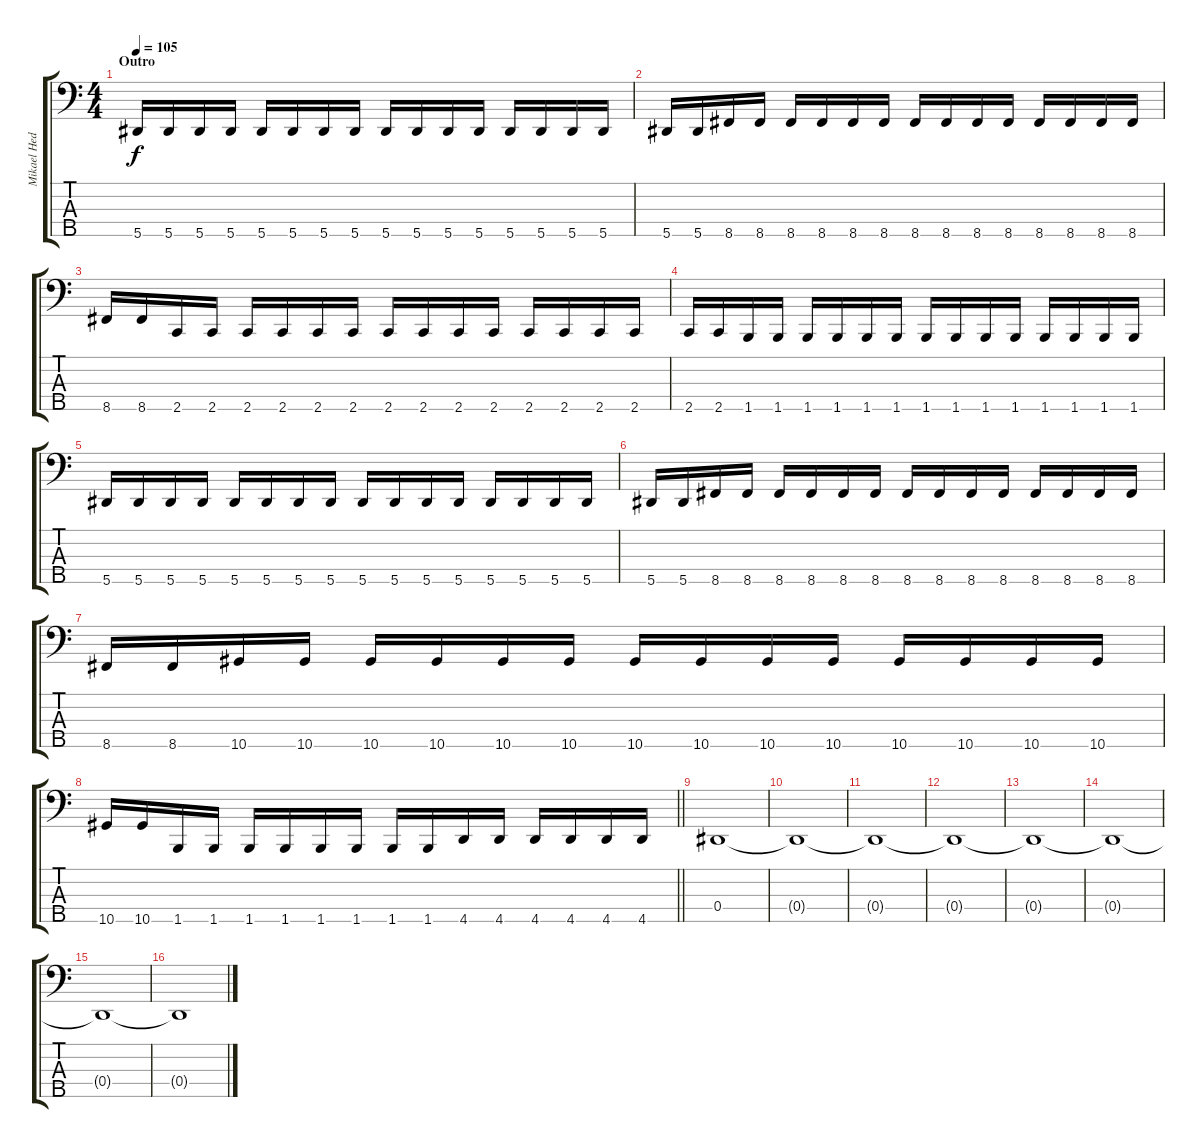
\track ("Mikael Hedlund" "Mikael Hed") {instrument electricbasspick}
\staff {score tabs}
\tuning (Gb2 Db2 Ab1 Eb1 Bb0) {hide}
\ts (4 4)
\section ("" "Outro")
\tempo 105
\clef f4
\ks c
5.5.16{dy f} 5.5.16 5.5.16 5.5.16 5.5.16 5.5.16 5.5.16 5.5.16 5.5.16 5.5.16 5.5.16 5.5.16 5.5.16 5.5.16 5.5.16 5.5.16 |
5.5.16 5.5.16 8.5.16 8.5.16 8.5.16 8.5.16 8.5.16 8.5.16 8.5.16 8.5.16 8.5.16 8.5.16 8.5.16 8.5.16 8.5.16 8.5.16 |
8.5.16 8.5.16 2.5.16 2.5.16 2.5.16 2.5.16 2.5.16 2.5.16 2.5.16 2.5.16 2.5.16 2.5.16 2.5.16 2.5.16 2.5.16 2.5.16 |
2.5.16 2.5.16 1.5.16 1.5.16 1.5.16 1.5.16 1.5.16 1.5.16 1.5.16 1.5.16 1.5.16 1.5.16 1.5.16 1.5.16 1.5.16 1.5.16 |
5.5.16 5.5.16 5.5.16 5.5.16 5.5.16 5.5.16 5.5.16 5.5.16 5.5.16 5.5.16 5.5.16 5.5.16 5.5.16 5.5.16 5.5.16 5.5.16 |
5.5.16 5.5.16 8.5.16 8.5.16 8.5.16 8.5.16 8.5.16 8.5.16 8.5.16 8.5.16 8.5.16 8.5.16 8.5.16 8.5.16 8.5.16 8.5.16 |
8.5.16 8.5.16 10.5.16 10.5.16 10.5.16 10.5.16 10.5.16 10.5.16 10.5.16 10.5.16 10.5.16 10.5.16 10.5.16 10.5.16 10.5.16 10.5.16 |
\barLineRight lightlight
10.5.16 10.5.16 1.5.16 1.5.16 1.5.16 1.5.16 1.5.16 1.5.16 1.5.16 1.5.16 4.5.16 4.5.16 4.5.16 4.5.16 4.5.16 4.5.16 |
0.4.1 |
0.4{t}.1 |
0.4{t}.1 |
0.4{t}.1 |
0.4{t}.1 |
0.4{t}.1 |
0.4{t}.1 |
0.4{t}.1
